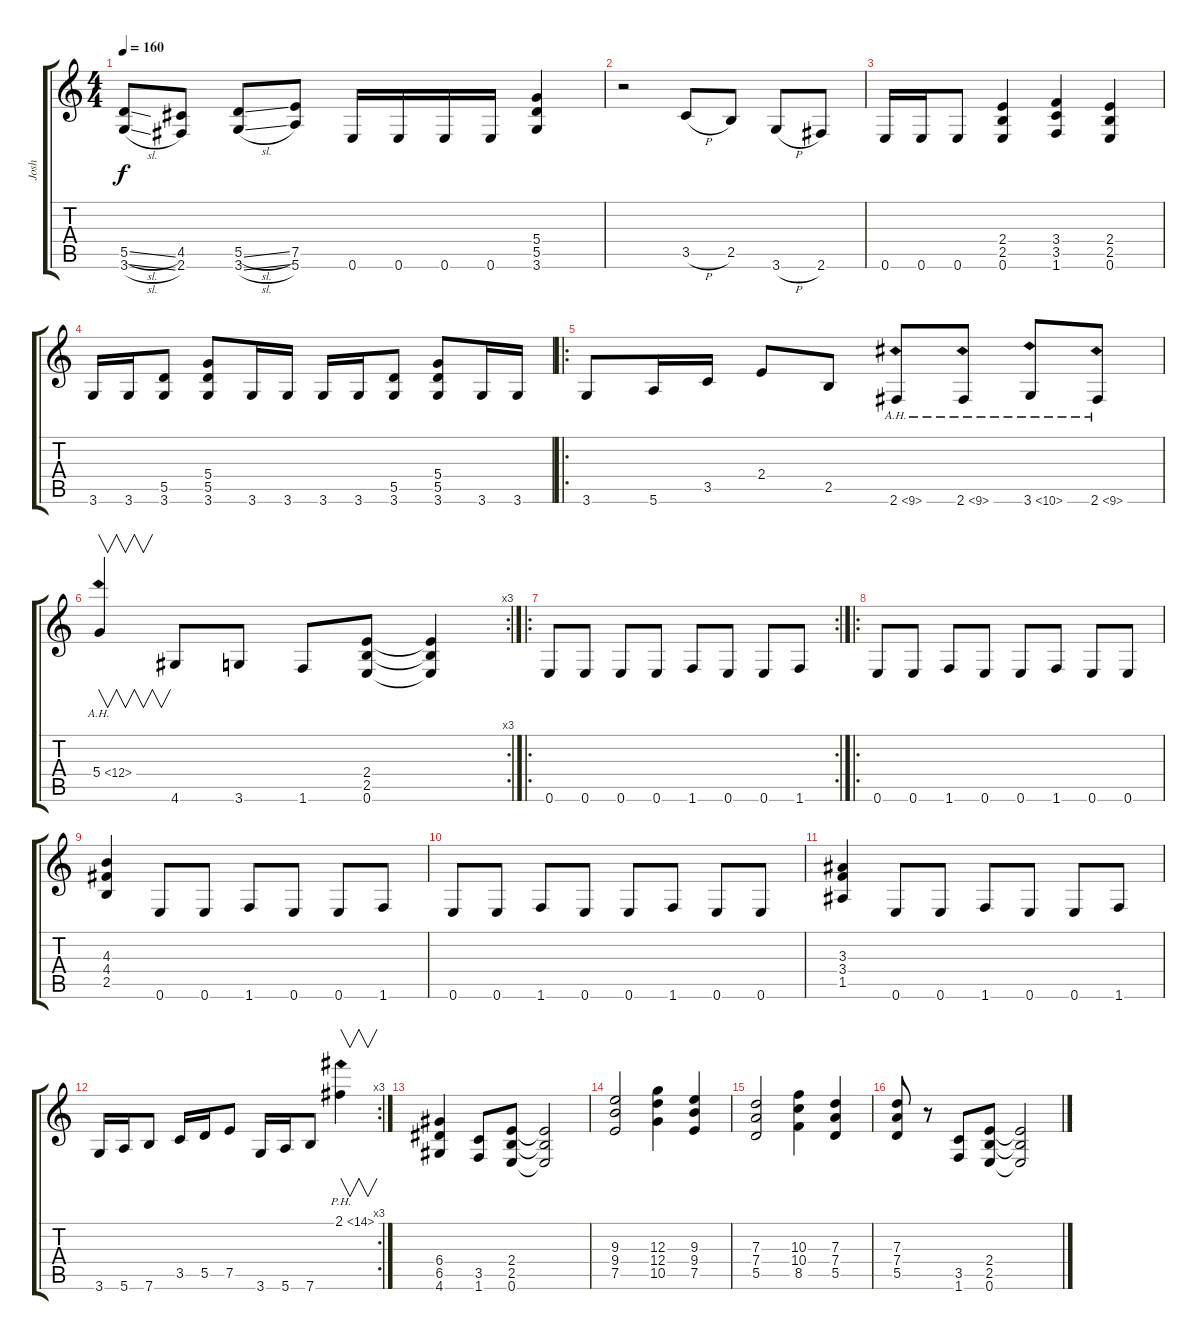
\track ("Josh" "Josh") {instrument distortionguitar}
\staff {score tabs}
\tuning (E4 B3 G3 D3 A2 E2) {hide}
\ts (4 4)
\tempo 160
\clef g2
\ks c
(5.5{sl} 3.6{sl}).8{dy f instrument distortionguitar} (4.5 2.6).8 (5.5{sl} 3.6{sl}).8 (7.5 5.6).8 0.6.16 0.6.16 0.6.16 0.6.16 (5.4 5.5 3.6).4 |
r.2 3.5{h}.8 2.5.8 3.6{h}.8 2.6.8 |
0.6.16 0.6.16 0.6.8 (2.4 2.5 0.6).4 (3.4 3.5 1.6).4 (2.4 2.5 0.6).4 |
3.6.16 3.6.16 (5.5 3.6).8 (5.4 5.5 3.6).8 3.6.16 3.6.16 3.6.16 3.6.16 (5.5 3.6).8 (5.4 5.5 3.6).8 3.6.16 3.6.16 |
\ro
3.6.8 5.6.16 3.5.16 2.4.8 2.5.8 2.6{ah 7}.8 2.6{ah 7}.8 3.6{ah 7}.8 2.6{ah 7}.8 |
\rc 3
5.4{ah 7}.4{v} 4.6.8 3.6.8 1.6.8 (2.4 2.5 0.6).8 (2.4{t} 2.5{t} 0.6{t}).4 |
\ro
\rc 2
0.6.8 0.6.8 0.6.8 0.6.8 1.6.8 0.6.8 0.6.8 1.6.8 |
\ro
0.6.8 0.6.8 1.6.8 0.6.8 0.6.8 1.6.8 0.6.8 0.6.8 |
(4.3 4.4 2.5).4 0.6.8 0.6.8 1.6.8 0.6.8 0.6.8 1.6.8 |
0.6.8 0.6.8 1.6.8 0.6.8 0.6.8 1.6.8 0.6.8 0.6.8 |
(3.3 3.4 1.5).4 0.6.8 0.6.8 1.6.8 0.6.8 0.6.8 1.6.8 |
\rc 3
3.6.16 5.6.16 7.6.8 3.5.16 5.5.16 7.5.8 3.6.16 5.6.16 7.6.8 2.1{ph 12}.4{v} |
(6.4 6.5 4.6).4 (3.5 1.6).8 (2.4 2.5 0.6).8 (2.4{t} 2.5{t} 0.6{t}).2 |
(9.3 9.4 7.5).2 (12.3 12.4 10.5).4 (9.3 9.4 7.5).4 |
(7.3 7.4 5.5).2 (10.3 10.4 8.5).4 (7.3 7.4 5.5).4 |
(7.3 7.4 5.5).8 r.8 (3.5 1.6).8 (2.4 2.5 0.6).8 (2.4{t} 2.5{t} 0.6{t}).2
